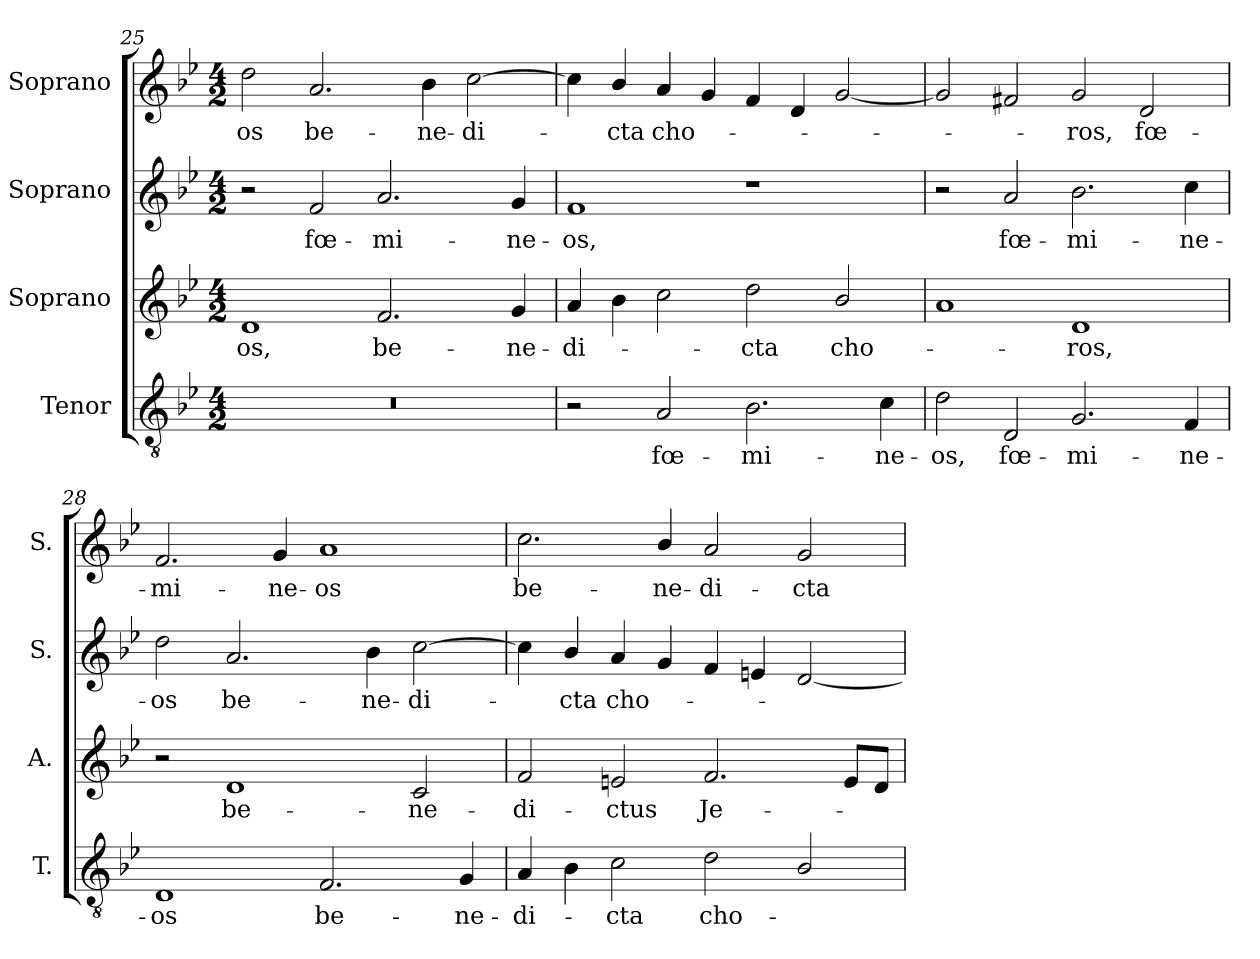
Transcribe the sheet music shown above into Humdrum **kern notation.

**kern	**text	**kern	**text	**kern	**text	**kern	**text
*part4	*part4	*part3	*part3	*part2	*part2	*part1	*part1
*staff4	*staff4	*staff3	*staff3	*staff2	*staff2	*staff1	*staff1
*I"Tenor	*	*I"Soprano	*	*I"Soprano	*	*I"Soprano	*
*I'T.	*	*I'A.	*	*I'S.	*	*I'S.	*
!!LO:LB:g=z
*clefGv2	*	*clefG2	*	*clefG2	*	*clefG2	*
*ITrd7c12	*	*	*	*	*	*	*
*k[b-e-]	*	*k[b-e-]	*	*k[b-e-]	*	*k[b-e-]	*
*B-:	*	*B-:	*	*B-:	*	*B-:	*
*M4/2	*	*M4/2	*	*M4/2	*	*M4/2	*
=25	=25	=25	=25	=25	=25	=25	=25
!LO:N:vis=1	!	!	!	!	!	!	!
!	!	!	!LO:LY:b:color=#000000	!	!	!	!
!	!	!	!	!	!	!	!LO:LY:b:color=#000000
0r	.	1di	-os,	2r	.	2ddi\	-os
!	!	!	!	!	!LO:LY:b:color=#000000	!	!
!	!	!	!	!	!	!	!LO:LY:b:color=#000000
.	.	.	.	2fi/	fœ-	2.ai/	be-
!	!	!	!LO:LY:b:color=#000000	!	!	!	!
!	!	!	!	!	!LO:LY:b:color=#000000	!	!
.	.	2.fi/	be-	2.ai/	-mi-	.	.
!	!	!	!	!	!	!	!LO:LY:b:color=#000000
.	.	.	.	.	.	4b-i\	-ne-
!	!	!	!	!	!	!	!LO:LY:b:color=#000000
.	.	.	.	.	.	[2cci\	-di-
!	!	!	!LO:LY:b:color=#000000	!	!	!	!
!	!	!	!	!	!LO:LY:b:color=#000000	!	!
.	.	4gi/	-ne-	4gi/	-ne-	.	.
=26	=26	=26	=26	=26	=26	=26	=26
!	!	!	!LO:LY:b:color=#000000	!	!	!	!
!	!	!	!	!	!LO:LY:b:color=#000000	!	!
2r	.	4ai/	-di-	1fi	-os,	4cci\]	.
!	!	!	!	!	!	!	!LO:LY:b:color=#000000
.	.	4b-i\	.	.	.	4b-i/	-cta
!	!LO:LY:b:color=#000000	!	!	!	!	!	!
!	!	!	!	!	!	!	!LO:LY:b:color=#000000
2AAi/	fœ-	2cci\	.	.	.	4ai/	cho-
.	.	.	.	.	.	4gi/	.
!	!LO:LY:b:color=#000000	!	!	!	!	!	!
!	!	!	!LO:LY:b:color=#000000	!	!	!	!
2.BB-i\	-mi-	2ddi\	-cta	1r	.	4fi/	.
.	.	.	.	.	.	4di/	.
!	!	!	!LO:LY:b:color=#000000	!	!	!	!
.	.	2b-i/	cho-	.	.	[2gi/	.
!	!LO:LY:b:color=#000000	!	!	!	!	!	!
4Ci\	-ne-	.	.	.	.	.	.
=27	=27	=27	=27	=27	=27	=27	=27
!	!LO:LY:b:color=#000000	!	!	!	!	!	!
2Di\	-os,	1ai	.	2r	.	2gi/]	.
!	!LO:LY:b:color=#000000	!	!	!	!	!	!
!	!	!	!	!	!LO:LY:b:color=#000000	!	!
2DDi/	fœ-	.	.	2ai/	fœ-	2f#Xi/	.
!	!LO:LY:b:color=#000000	!	!	!	!	!	!
!	!	!	!LO:LY:b:color=#000000	!	!	!	!
!	!	!	!	!	!LO:LY:b:color=#000000	!	!
!	!	!	!	!	!	!	!LO:LY:b:color=#000000
2.GGi/	-mi-	1di	-ros,	2.b-i\	-mi-	2gi/	-ros,
!	!	!	!	!	!	!	!LO:LY:b:color=#000000
.	.	.	.	.	.	2di/	fœ-
!	!LO:LY:b:color=#000000	!	!	!	!	!	!
!	!	!	!	!	!LO:LY:b:color=#000000	!	!
4FFi/	-ne-	.	.	4cci\	-ne-	.	.
=28	=28	=28	=28	=28	=28	=28	=28
!	!LO:LY:b:color=#000000	!	!	!	!	!	!
!	!	!	!	!	!LO:LY:b:color=#000000	!	!
!	!	!	!	!	!	!	!LO:LY:b:color=#000000
1DDi	-os	2r	.	2ddi\	-os	2.fi/	-mi-
!	!	!	!LO:LY:b:color=#000000	!	!	!	!
!	!	!	!	!	!LO:LY:b:color=#000000	!	!
.	.	1di	be-	2.ai/	be-	.	.
!	!	!	!	!	!	!	!LO:LY:b:color=#000000
.	.	.	.	.	.	4gi/	-ne-
!	!LO:LY:b:color=#000000	!	!	!	!	!	!
!	!	!	!	!	!	!	!LO:LY:b:color=#000000
2.FFi/	be-	.	.	.	.	1ai	-os
!	!	!	!	!	!LO:LY:b:color=#000000	!	!
.	.	.	.	4b-i\	-ne-	.	.
!	!	!	!LO:LY:b:color=#000000	!	!	!	!
!	!	!	!	!	!LO:LY:b:color=#000000	!	!
.	.	2ci/	-ne-	[2cci\	-di-	.	.
!	!LO:LY:b:color=#000000	!	!	!	!	!	!
4GGi/	-ne-	.	.	.	.	.	.
!!LO:LB:g=z
=29	=29	=29	=29	=29	=29	=29	=29
!	!LO:LY:b:color=#000000	!	!	!	!	!	!
!	!	!	!LO:LY:b:color=#000000	!	!	!	!
!	!	!	!	!	!	!	!LO:LY:b:color=#000000
4AAi/	-di-	2fi/	-di-	4cci\]	.	2.cci\	be-
!	!	!	!	!	!LO:LY:b:color=#000000	!	!
4BB-i\	.	.	.	4b-i/	-cta	.	.
!	!LO:LY:b:color=#000000	!	!	!	!	!	!
!	!	!	!LO:LY:b:color=#000000	!	!	!	!
!	!	!	!	!	!LO:LY:b:color=#000000	!	!
2Ci\	-cta	2eni/	-ctus	4ai/	cho-	.	.
!	!	!	!	!	!	!	!LO:LY:b:color=#000000
.	.	.	.	4gi/	.	4b-i/	-ne-
!	!LO:LY:b:color=#000000	!	!	!	!	!	!
!	!	!	!LO:LY:b:color=#000000	!	!	!	!
!	!	!	!	!	!	!	!LO:LY:b:color=#000000
2Di\	cho-	2.fi/	Je-	4fi/	.	2ai/	-di-
.	.	.	.	4eni/	.	.	.
!	!	!	!	!	!	!	!LO:LY:b:color=#000000
2BB-i/	.	.	.	[2di/	.	2gi/	-cta
.	.	8ei/L	.	.	.	.	.
.	.	8di/J	.	.	.	.	.
=	=	=	=	=	=	=	=
*-	*-	*-	*-	*-	*-	*-	*-
